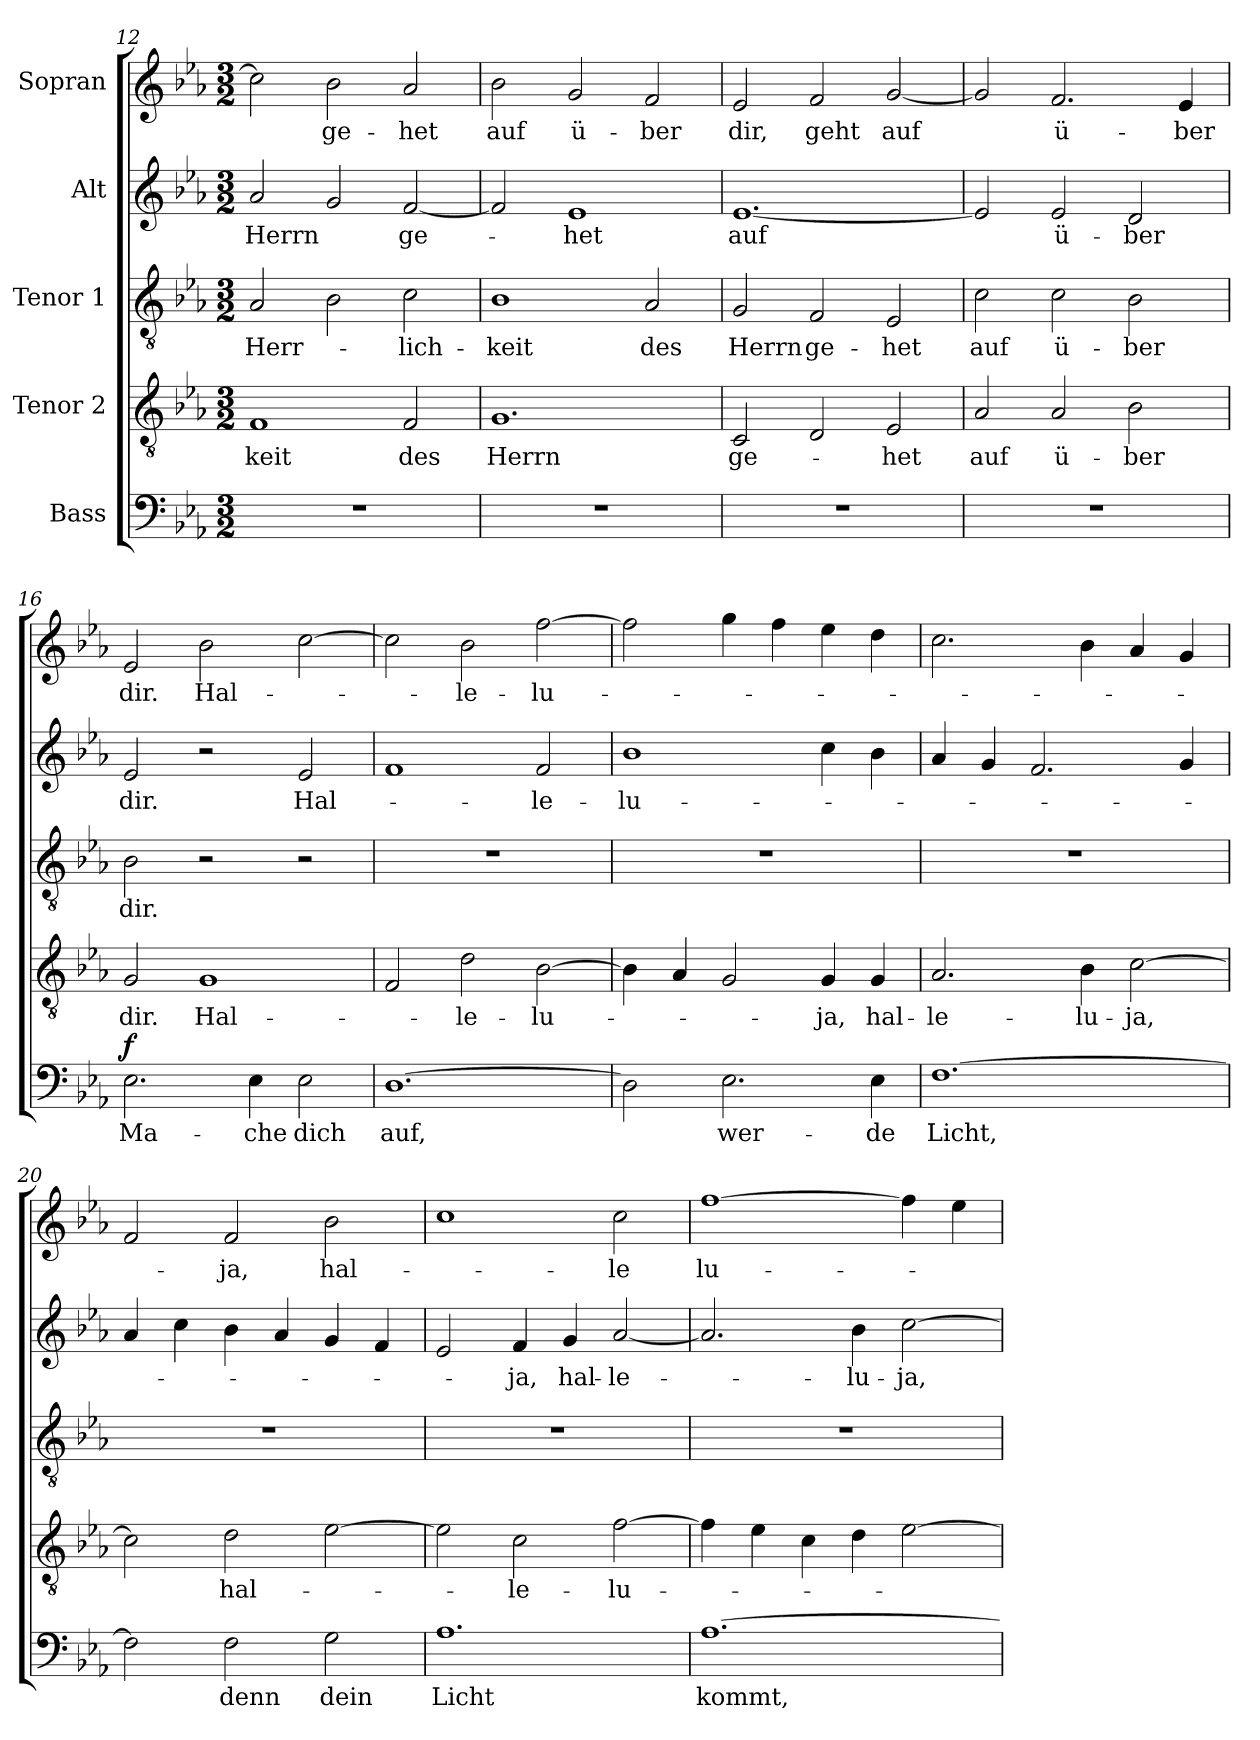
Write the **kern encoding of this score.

**kern	**text	**dynam	**kern	**text	**kern	**text	**kern	**text	**kern	**text
*part5	*part5	*part5	*part4	*part4	*part3	*part3	*part2	*part2	*part1	*part1
*staff5	*staff5	*staff5	*staff4	*staff4	*staff3	*staff3	*staff2	*staff2	*staff1	*staff1
*I"Bass	*	*	*I"Tenor 2	*	*I"Tenor 1	*	*I"Alt	*	*I"Sopran	*
*clefF4	*	*	*clefGv2	*	*clefGv2	*	*clefG2	*	*clefG2	*
*k[b-e-a-]	*	*	*k[b-e-a-]	*	*k[b-e-a-]	*	*k[b-e-a-]	*	*k[b-e-a-]	*
*M3/2	*	*	*M3/2	*	*M3/2	*	*M3/2	*	*M3/2	*
=12	=12	=12	=12	=12	=12	=12	=12	=12	=12	=12
!	!	!	!	!LO:LY:b	!	!LO:LY:b	!	!LO:LY:b	!	!
1.r	.	.	1F	-keit	2A-/	Herr-	2a-/	Herrn	2cc\]	.
!	!	!	!	!	!	!	!	!	!	!LO:LY:b
.	.	.	.	.	2B-\	.	2g/	.	2b-\	ge-
!	!	!	!	!LO:LY:b	!	!LO:LY:b	!	!LO:LY:b	!	!LO:LY:b
.	.	.	2F/	des	2c\	-lich-	[2f/	ge-	2a-/	-het
=13	=13	=13	=13	=13	=13	=13	=13	=13	=13	=13
!	!	!	!	!LO:LY:b	!	!LO:LY:b	!	!	!	!LO:LY:b
1.r	.	.	1.G	Herrn	1B-	-keit	2f/]	.	2b-\	auf
!	!	!	!	!	!	!	!	!LO:LY:b	!	!LO:LY:b
.	.	.	.	.	.	.	1e-	-het	2g/	ü-
!	!	!	!	!	!	!LO:LY:b	!	!	!	!LO:LY:b
.	.	.	.	.	2A-/	des	.	.	2f/	-ber
=14	=14	=14	=14	=14	=14	=14	=14	=14	=14	=14
!	!	!	!	!LO:LY:b	!	!LO:LY:b	!	!LO:LY:b	!	!LO:LY:b
1.r	.	.	2C/	ge-	2G/	Herrn	[1.e-	auf	2e-/	dir,
!	!	!	!	!	!	!LO:LY:b	!	!	!	!LO:LY:b
.	.	.	2D/	.	2F/	ge-	.	.	2f/	geht
!	!	!	!	!LO:LY:b	!	!LO:LY:b	!	!	!	!LO:LY:b
.	.	.	2E-/	-het	2E-/	-het	.	.	[2g/	auf
=15	=15	=15	=15	=15	=15	=15	=15	=15	=15	=15
!	!	!	!	!LO:LY:b	!	!LO:LY:b	!	!	!	!
1.r	.	.	2A-/	auf	2c\	auf	2e-/]	.	2g/]	.
!	!	!	!	!LO:LY:b	!	!LO:LY:b	!	!LO:LY:b	!	!LO:LY:b
.	.	.	2A-/	ü-	2c\	ü-	2e-/	ü-	2.f/	ü-
!	!	!	!	!LO:LY:b	!	!LO:LY:b	!	!LO:LY:b	!	!
.	.	.	2B-\	-ber	2B-\	-ber	2d/	-ber	.	.
!	!	!	!	!	!	!	!	!	!	!LO:LY:b
.	.	.	.	.	.	.	.	.	4e-/	-ber
!!LO:PB:g=z
=16	=16	=16	=16	=16	=16	=16	=16	=16	=16	=16
!	!LO:LY:b	!LO:DY:a	!	!LO:LY:b	!	!LO:LY:b	!	!LO:LY:b	!	!LO:LY:b
2.E-\	Ma-	f	2G/	dir.	2B-\	dir.	2e-/	dir.	2e-/	dir.
!	!	!	!	!LO:LY:b	!	!	!	!	!	!LO:LY:b
.	.	.	1G	Hal-	2r	.	2r	.	2b-\	Hal-
!	!LO:LY:b	!	!	!	!	!	!	!	!	!
4E-\	-che	.	.	.	.	.	.	.	.	.
!	!LO:LY:b	!	!	!	!	!	!	!LO:LY:b	!	!
2E-\	dich	.	.	.	2r	.	2e-/	Hal-	[2cc\	.
=17	=17	=17	=17	=17	=17	=17	=17	=17	=17	=17
!	!LO:LY:b	!	!	!	!	!	!	!	!	!
[1.D	auf,	.	2F/	.	1.r	.	1f	.	2cc\]	.
!	!	!	!	!LO:LY:b	!	!	!	!	!	!LO:LY:b
.	.	.	2d\	-le-	.	.	.	.	2b-\	-le-
!	!	!	!	!LO:LY:b	!	!	!	!LO:LY:b	!	!LO:LY:b
.	.	.	[2B-\	-lu-	.	.	2f/	-le-	[2ff\	-lu-
=18	=18	=18	=18	=18	=18	=18	=18	=18	=18	=18
!	!	!	!	!	!	!	!	!LO:LY:b	!	!
2D\]	.	.	4B-\]	.	1.r	.	1b-	-lu-	2ff\]	.
.	.	.	4A-/	.	.	.	.	.	.	.
!	!LO:LY:b	!	!	!	!	!	!	!	!	!
2.E-\	wer-	.	2G/	.	.	.	.	.	4gg\	.
.	.	.	.	.	.	.	.	.	4ff\	.
!	!	!	!	!LO:LY:b	!	!	!	!	!	!
.	.	.	4G/	-ja,	.	.	4cc\	.	4ee-\	.
!	!LO:LY:b	!	!	!LO:LY:b	!	!	!	!	!	!
4E-\	-de	.	4G/	hal-	.	.	4b-\	.	4dd\	.
=19	=19	=19	=19	=19	=19	=19	=19	=19	=19	=19
!	!LO:LY:b	!	!	!LO:LY:b	!	!	!	!	!	!
[1.F	Licht,	.	2.A-/	-le-	1.r	.	4a-/	.	2.cc\	.
.	.	.	.	.	.	.	4g/	.	.	.
.	.	.	.	.	.	.	2.f/	.	.	.
!	!	!	!	!LO:LY:b	!	!	!	!	!	!
.	.	.	4B-\	-lu-	.	.	.	.	4b-\	.
!	!	!	!	!LO:LY:b	!	!	!	!	!	!
.	.	.	[2c\	-ja,	.	.	.	.	4a-/	.
.	.	.	.	.	.	.	4g/	.	4g/	.
=20	=20	=20	=20	=20	=20	=20	=20	=20	=20	=20
2F\]	.	.	2c\]	.	1.r	.	4a-/	.	2f/	.
.	.	.	.	.	.	.	4cc\	.	.	.
!	!LO:LY:b	!	!	!LO:LY:b	!	!	!	!	!	!LO:LY:b
2F\	denn	.	2d\	hal-	.	.	4b-\	.	2f/	-ja,
.	.	.	.	.	.	.	4a-/	.	.	.
!	!LO:LY:b	!	!	!	!	!	!	!	!	!LO:LY:b
2G\	dein	.	[2e-\	.	.	.	4g/	.	2b-\	hal-
.	.	.	.	.	.	.	4f/	.	.	.
=21	=21	=21	=21	=21	=21	=21	=21	=21	=21	=21
!	!LO:LY:b	!	!	!	!	!	!	!	!	!
1.A-	Licht	.	2e-\]	.	1.r	.	2e-/	.	1cc	.
!	!	!	!	!LO:LY:b	!	!	!	!LO:LY:b	!	!
.	.	.	2c\	-le-	.	.	4f/	-ja,	.	.
!	!	!	!	!	!	!	!	!LO:LY:b	!	!
.	.	.	.	.	.	.	4g/	hal-	.	.
!	!	!	!	!LO:LY:b	!	!	!	!LO:LY:b	!	!LO:LY:b
.	.	.	[2f\	-lu-	.	.	[2a-/	-le-	2cc\	-le
!!LO:LB:g=z
=22	=22	=22	=22	=22	=22	=22	=22	=22	=22	=22
!	!LO:LY:b	!	!	!	!	!	!	!	!	!LO:LY:b
[1.A-	kommt,	.	4f\]	.	1.r	.	2.a-/]	.	[1ff	lu-
.	.	.	4e-\	.	.	.	.	.	.	.
.	.	.	4c\	.	.	.	.	.	.	.
!	!	!	!	!	!	!	!	!LO:LY:b	!	!
.	.	.	4d\	.	.	.	4b-\	-lu-	.	.
!	!	!	!	!	!	!	!	!LO:LY:b	!	!
.	.	.	[2e-\	.	.	.	[2cc\	-ja,	4ff\]	.
.	.	.	.	.	.	.	.	.	4ee-\	.
=	=	=	=	=	=	=	=	=	=	=
*-	*-	*-	*-	*-	*-	*-	*-	*-	*-	*-
